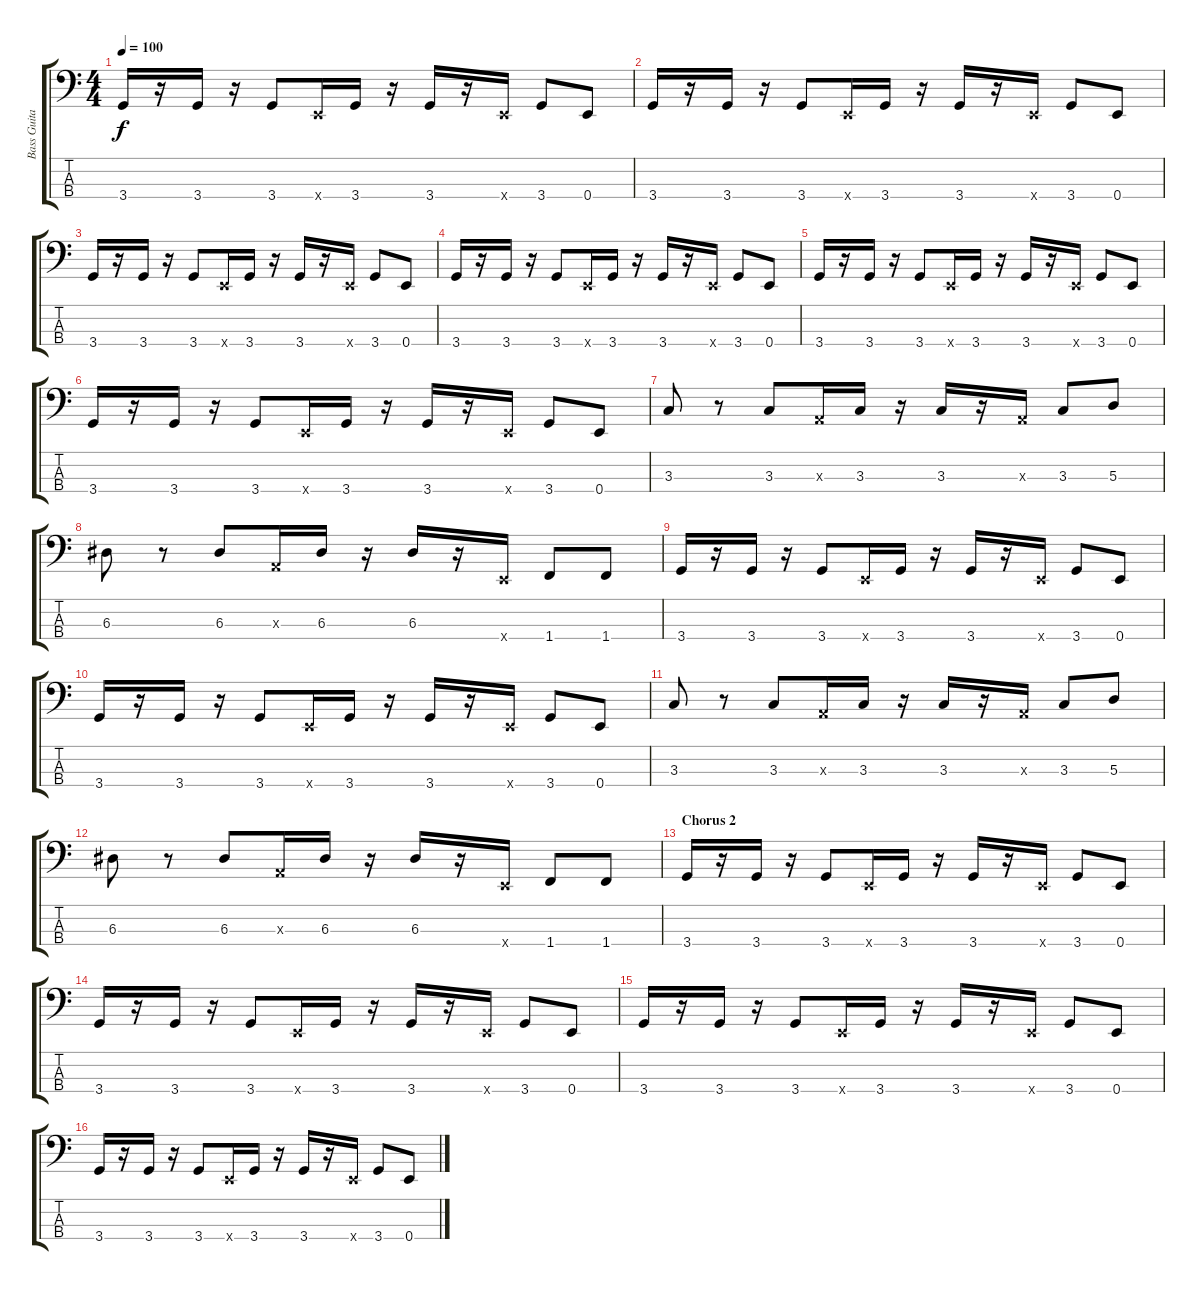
\track ("Bass Guitar" "Bass Guita") {instrument electricbassfinger}
\staff {score tabs}
\tuning (G2 D2 A1 E1) {hide}
\ts (4 4)
\tempo 100
\clef f4
\ks c
3.4.16{dy f} r.16 3.4.16 r.16 3.4.8 0.4{x}.16 3.4.16 r.16 3.4.16 r.16 0.4{x}.16 3.4.8 0.4.8 |
3.4.16 r.16 3.4.16 r.16 3.4.8 0.4{x}.16 3.4.16 r.16 3.4.16 r.16 0.4{x}.16 3.4.8 0.4.8 |
3.4.16 r.16 3.4.16 r.16 3.4.8 0.4{x}.16 3.4.16 r.16 3.4.16 r.16 0.4{x}.16 3.4.8 0.4.8 |
3.4.16 r.16 3.4.16 r.16 3.4.8 0.4{x}.16 3.4.16 r.16 3.4.16 r.16 0.4{x}.16 3.4.8 0.4.8 |
3.4.16 r.16 3.4.16 r.16 3.4.8 0.4{x}.16 3.4.16 r.16 3.4.16 r.16 0.4{x}.16 3.4.8 0.4.8 |
3.4.16 r.16 3.4.16 r.16 3.4.8 0.4{x}.16 3.4.16 r.16 3.4.16 r.16 0.4{x}.16 3.4.8 0.4.8 |
3.3.8 r.8 3.3.8 0.3{x}.16 3.3.16 r.16 3.3.16 r.16 0.3{x}.16 3.3.8 5.3.8 |
6.3.8 r.8 6.3.8 0.3{x}.16 6.3.16 r.16 6.3.16 r.16 0.4{x}.16 1.4.8 1.4.8 |
3.4.16 r.16 3.4.16 r.16 3.4.8 0.4{x}.16 3.4.16 r.16 3.4.16 r.16 0.4{x}.16 3.4.8 0.4.8 |
3.4.16 r.16 3.4.16 r.16 3.4.8 0.4{x}.16 3.4.16 r.16 3.4.16 r.16 0.4{x}.16 3.4.8 0.4.8 |
3.3.8 r.8 3.3.8 0.3{x}.16 3.3.16 r.16 3.3.16 r.16 0.3{x}.16 3.3.8 5.3.8 |
6.3.8 r.8 6.3.8 0.3{x}.16 6.3.16 r.16 6.3.16 r.16 0.4{x}.16 1.4.8 1.4.8 |
\section ("" "Chorus 2")
3.4.16 r.16 3.4.16 r.16 3.4.8 0.4{x}.16 3.4.16 r.16 3.4.16 r.16 0.4{x}.16 3.4.8 0.4.8 |
3.4.16 r.16 3.4.16 r.16 3.4.8 0.4{x}.16 3.4.16 r.16 3.4.16 r.16 0.4{x}.16 3.4.8 0.4.8 |
3.4.16 r.16 3.4.16 r.16 3.4.8 0.4{x}.16 3.4.16 r.16 3.4.16 r.16 0.4{x}.16 3.4.8 0.4.8 |
3.4.16 r.16 3.4.16 r.16 3.4.8 0.4{x}.16 3.4.16 r.16 3.4.16 r.16 0.4{x}.16 3.4.8 0.4.8
